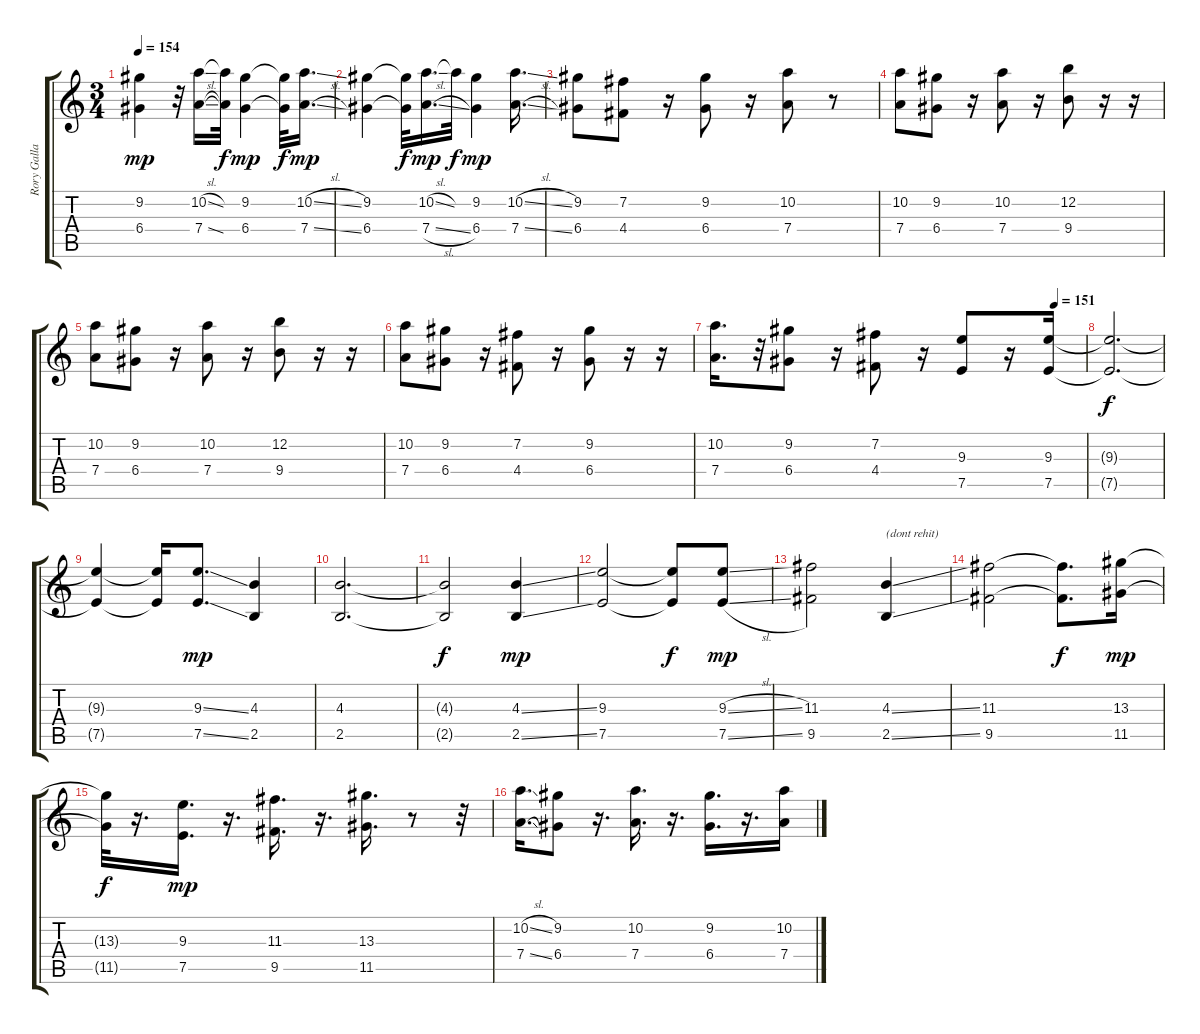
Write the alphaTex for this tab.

\track ("Rory Gallagher" "Rory Galla") {instrument overdrivenguitar}
\staff {score tabs}
\tuning (E4 B3 G3 D3 A2 E2) {hide}
\ts (3 4)
\tempo 154
\clef g2
\ks c
(9.2 6.4).4{dy mp} r.32 (10.2{sl} 7.4{sl}).16 (10.2{t} 7.4{t}).32{dy f} (9.2 6.4).4{dy mp} (9.2{t} 6.4{t}).32{dy f} (10.2{sl} 7.4{sl}).16{d dy mp} |
(9.2 6.4).4 (9.2{t} 6.4{t}).32{dy f} (10.2{sl} 7.4{sl}).16{d dy mp} 10.2{t}.32{dy f} (9.2 6.4).4{dy mp} (10.2{sl} 7.4{sl}).16{d} |
(9.2 6.4).8 (7.2 4.4).8 r.16 (9.2 6.4).8 r.16 (10.2 7.4).8 r.8 |
(10.2 7.4).8 (9.2 6.4).8 r.16 (10.2 7.4).8 r.16 (12.2 9.4).8 r.16 r.16 |
(10.2 7.4).8 (9.2 6.4).8 r.16 (10.2 7.4).8 r.16 (12.2 9.4).8 r.16 r.16 |
(10.2 7.4).8 (9.2 6.4).8 r.16 (7.2 4.4).8 r.16 (9.2 6.4).8 r.16 r.16 |
\tempo (151 0.9166666666666666)
(10.2 7.4).16{d} r.32 (9.2 6.4).8 r.16 (7.2 4.4).8 r.16 (9.3 7.5).8 r.16 (9.3 7.5).16 |
(9.3{t} 7.5{t}).2{d dy f} |
(9.3{t} 7.5{t}).4 (9.3{t} 7.5{t}).16 (9.3{ss} 7.5{ss}).8{d dy mp} (4.3 2.5).4 |
(4.3 2.5).2{d} |
(4.3{t} 2.5{t}).2{dy f} (4.3{ss} 2.5{ss}).4{dy mp} |
(9.3 7.5).2 (9.3{t} 7.5{t}).8{dy f} (9.3{sl} 7.5{sl}).8{dy mp} |
(11.3 9.5).2 (4.3{ss} 2.5{ss}).4{txt "(dont rehit)"} |
(11.3 9.5).2 (11.3{t} 9.5{t}).8{d dy f} (13.3 11.5).16{dy mp} |
(13.3{t} 11.5{t}).32{dy f} r.16{d} (9.3 7.5).16{d dy mp} r.16{d} (11.3 9.5).16{d} r.16{d} (13.3 11.5).16{d} r.8 r.32 |
(10.2{sl} 7.4{sl}).16{d} (9.2 6.4).8 r.16{d} (10.2 7.4).16{d} r.16{d} (9.2 6.4).16{d} r.16{d} (10.2 7.4).16
